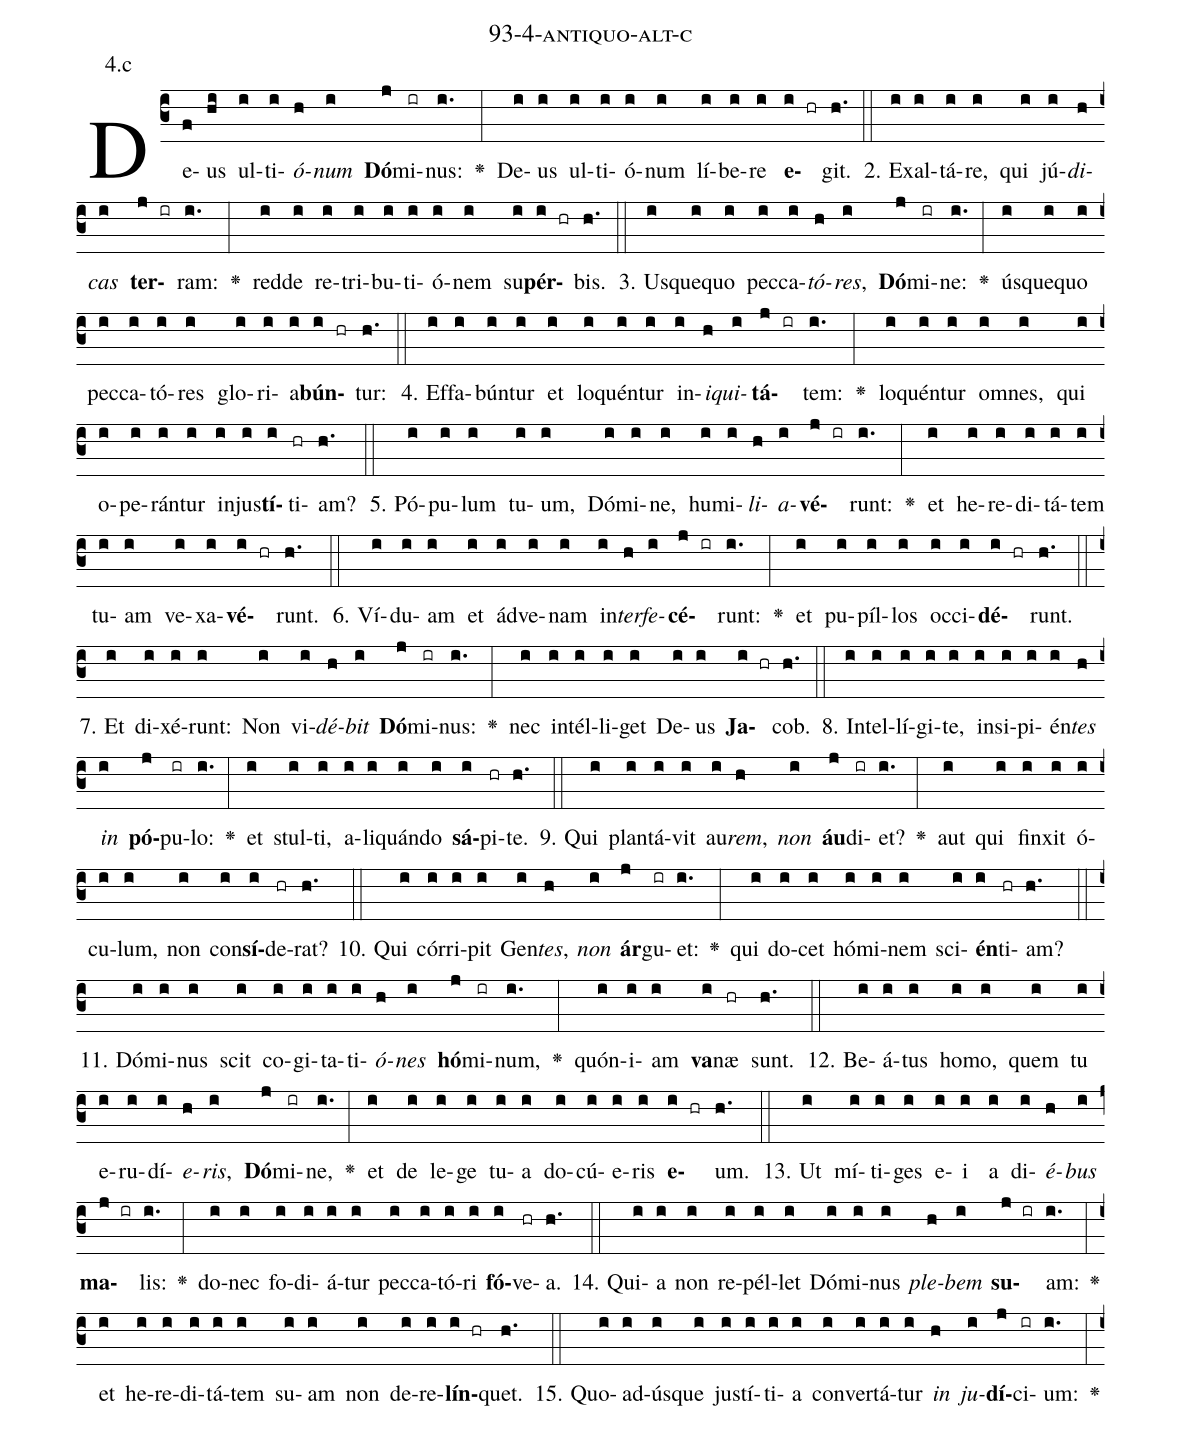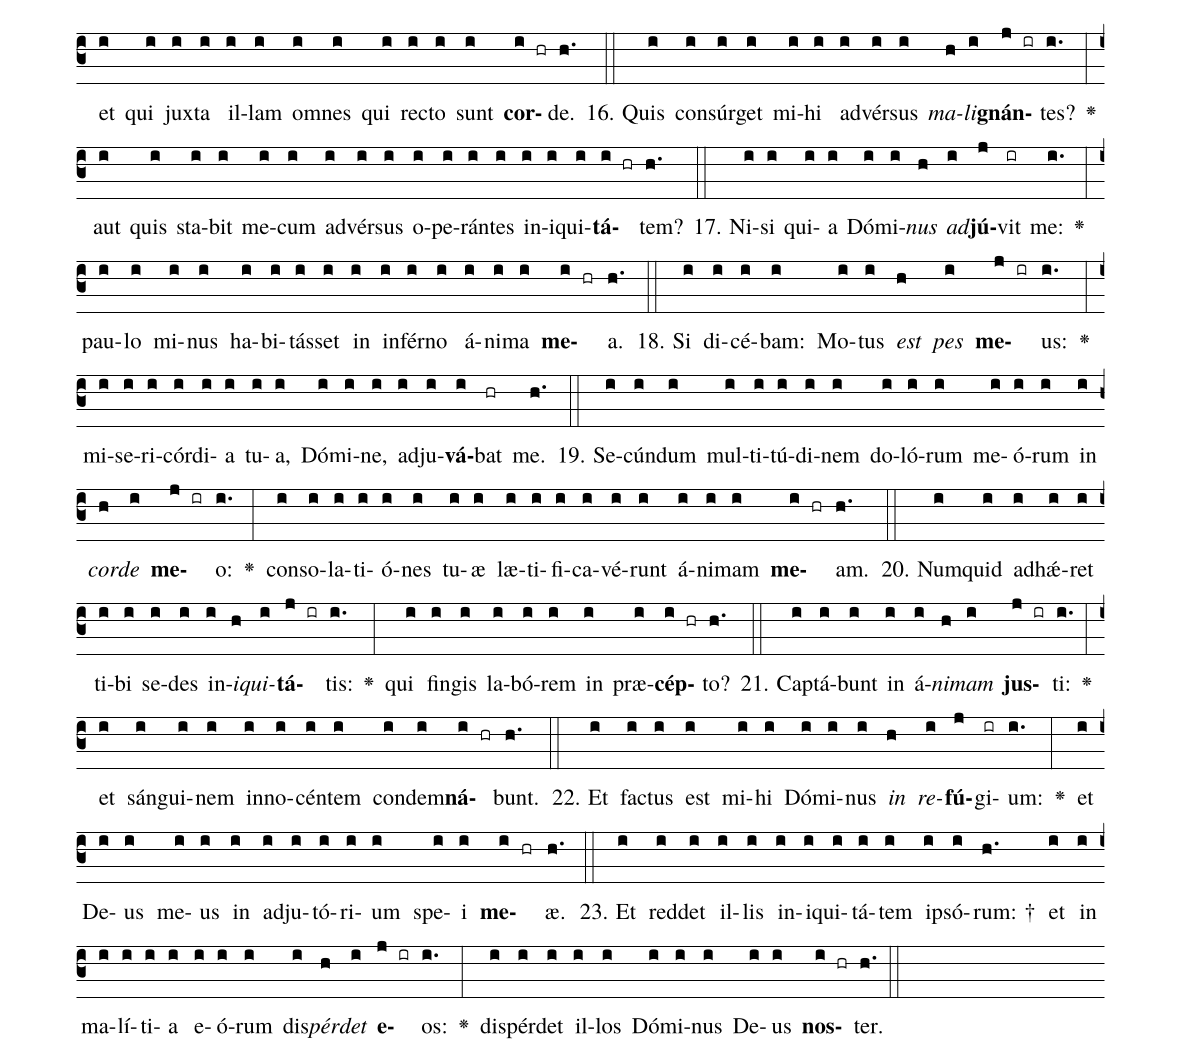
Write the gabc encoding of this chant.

name: 93-4-antiquo-alt-c;
annotation: 4.c;
%%
(c3)De(f)us(hi) ul(i)ti(i)<i>ó</i>(h)<i>num</i>(i) <b>Dó</b>(j)mi(ir)nus:(i.) <v>\greheightstar</v>(:) De(i)us(i) ul(i)ti(i)ó(i)num(i) lí(i)be(i)re(i) <b>e</b>(i hr)git.(h.) (::)
2. Ex(i)al(i)tá(i)re,(i) qui(i) jú(i)<i>di</i>(h)<i>cas</i>(i) <b>ter</b>(j ir)ram:(i.) <v>\greheightstar</v>(:) red(i)de(i) re(i)tri(i)bu(i)ti(i)ó(i)nem(i) su(i)<b>pér</b>(i hr)bis.(h.) (::)
3. Us(i)que(i)quo(i) pec(i)ca(i)<i>tó</i>(h)<i>res</i>,(i) <b>Dó</b>(j)mi(ir)ne:(i.) <v>\greheightstar</v>(:) ús(i)que(i)quo(i) pec(i)ca(i)tó(i)res(i) glo(i)ri(i)a(i)<b>bún</b>(i hr)tur:(h.) (::)
4. Ef(i)fa(i)bún(i)tur(i) et(i) lo(i)quén(i)tur(i) in(i)<i>i</i>(h)<i>qui</i>(i)<b>tá</b>(j ir)tem:(i.) <v>\greheightstar</v>(:) lo(i)quén(i)tur(i) om(i)nes,(i) qui(i) o(i)pe(i)rán(i)tur(i) in(i)jus(i)<b>tí</b>(i)ti(hr)am?(h.) (::)
5. Pó(i)pu(i)lum(i) tu(i)um,(i) Dó(i)mi(i)ne,(i) hu(i)mi(i)<i>li</i>(h)<i>a</i>(i)<b>vé</b>(j ir)runt:(i.) <v>\greheightstar</v>(:) et(i) he(i)re(i)di(i)tá(i)tem(i) tu(i)am(i) ve(i)xa(i)<b>vé</b>(i hr)runt.(h.) (::)
6. Ví(i)du(i)am(i) et(i) ád(i)ve(i)nam(i) in(i)<i>ter</i>(h)<i>fe</i>(i)<b>cé</b>(j ir)runt:(i.) <v>\greheightstar</v>(:) et(i) pu(i)píl(i)los(i) oc(i)ci(i)<b>dé</b>(i hr)runt.(h.) (::)
7. Et(i) di(i)xé(i)runt:(i) Non(i) vi(i)<i>dé</i>(h)<i>bit</i>(i) <b>Dó</b>(j)mi(ir)nus:(i.) <v>\greheightstar</v>(:) nec(i) in(i)tél(i)li(i)get(i) De(i)us(i) <b>Ja</b>(i hr)cob.(h.) (::)
8. In(i)tel(i)lí(i)gi(i)te,(i) in(i)si(i)pi(i)én(i)<i>tes</i>(h) <i>in</i>(i) <b>pó</b>(j)pu(ir)lo:(i.) <v>\greheightstar</v>(:) et(i) stul(i)ti,(i) a(i)li(i)quán(i)do(i) <b>sá</b>(i)pi(hr)te.(h.) (::)
9. Qui(i) plan(i)tá(i)vit(i) au(i)<i>rem</i>,(h) <i>non</i>(i) <b>áu</b>(j)di(ir)et?(i.) <v>\greheightstar</v>(:) aut(i) qui(i) fin(i)xit(i) ó(i)cu(i)lum,(i) non(i) con(i)<b>sí</b>(i)de(hr)rat?(h.) (::)
10. Qui(i) cór(i)ri(i)pit(i) Gen(i)<i>tes</i>,(h) <i>non</i>(i) <b>ár</b>(j)gu(ir)et:(i.) <v>\greheightstar</v>(:) qui(i) do(i)cet(i) hó(i)mi(i)nem(i) sci(i)<b>én</b>(i)ti(hr)am?(h.) (::)
11. Dó(i)mi(i)nus(i) scit(i) co(i)gi(i)ta(i)ti(i)<i>ó</i>(h)<i>nes</i>(i) <b>hó</b>(j)mi(ir)num,(i.) <v>\greheightstar</v>(:) quón(i)i(i)am(i) <b>va</b>(i)næ(hr) sunt.(h.) (::)
12. Be(i)á(i)tus(i) ho(i)mo,(i) quem(i) tu(i) e(i)ru(i)dí(i)<i>e</i>(h)<i>ris</i>,(i) <b>Dó</b>(j)mi(ir)ne,(i.) <v>\greheightstar</v>(:) et(i) de(i) le(i)ge(i) tu(i)a(i) do(i)cú(i)e(i)ris(i) <b>e</b>(i hr)um.(h.) (::)
13. Ut(i) mí(i)ti(i)ges(i) e(i)i(i) a(i) di(i)<i>é</i>(h)<i>bus</i>(i) <b>ma</b>(j ir)lis:(i.) <v>\greheightstar</v>(:) do(i)nec(i) fo(i)di(i)á(i)tur(i) pec(i)ca(i)tó(i)ri(i) <b>fó</b>(i)ve(hr)a.(h.) (::)
14. Qui(i)a(i) non(i) re(i)pél(i)let(i) Dó(i)mi(i)nus(i) <i>ple</i>(h)<i>bem</i>(i) <b>su</b>(j ir)am:(i.) <v>\greheightstar</v>(:) et(i) he(i)re(i)di(i)tá(i)tem(i) su(i)am(i) non(i) de(i)re(i)<b>lín</b>(i hr)quet.(h.) (::)
15. Quo(i)ad(i)ús(i)que(i) jus(i)tí(i)ti(i)a(i) con(i)ver(i)tá(i)tur(i) <i>in</i>(h) <i>ju</i>(i)<b>dí</b>(j)ci(ir)um:(i.) <v>\greheightstar</v>(:) et(i) qui(i) jux(i)ta(i) il(i)lam(i) om(i)nes(i) qui(i) rec(i)to(i) sunt(i) <b>cor</b>(i hr)de.(h.) (::)
16. Quis(i) con(i)súr(i)get(i) mi(i)hi(i) ad(i)vér(i)sus(i) <i>ma</i>(h)<i>li</i>(i)<b>gnán</b>(j ir)tes?(i.) <v>\greheightstar</v>(:) aut(i) quis(i) sta(i)bit(i) me(i)cum(i) ad(i)vér(i)sus(i) o(i)pe(i)rán(i)tes(i) in(i)i(i)qui(i)<b>tá</b>(i hr)tem?(h.) (::)
17. Ni(i)si(i) qui(i)a(i) Dó(i)mi(i)<i>nus</i>(h) <i>ad</i>(i)<b>jú</b>(j)vit(ir) me:(i.) <v>\greheightstar</v>(:) pau(i)lo(i) mi(i)nus(i) ha(i)bi(i)tás(i)set(i) in(i) in(i)fér(i)no(i) á(i)ni(i)ma(i) <b>me</b>(i hr)a.(h.) (::)
18. Si(i) di(i)cé(i)bam:(i) Mo(i)tus(i) <i>est</i>(h) <i>pes</i>(i) <b>me</b>(j ir)us:(i.) <v>\greheightstar</v>(:) mi(i)se(i)ri(i)cór(i)di(i)a(i) tu(i)a,(i) Dó(i)mi(i)ne,(i) ad(i)ju(i)<b>vá</b>(i)bat(hr) me.(h.) (::)
19. Se(i)cún(i)dum(i) mul(i)ti(i)tú(i)di(i)nem(i) do(i)ló(i)rum(i) me(i)ó(i)rum(i) in(i) <i>cor</i>(h)<i>de</i>(i) <b>me</b>(j ir)o:(i.) <v>\greheightstar</v>(:) con(i)so(i)la(i)ti(i)ó(i)nes(i) tu(i)æ(i) læ(i)ti(i)fi(i)ca(i)vé(i)runt(i) á(i)ni(i)mam(i) <b>me</b>(i hr)am.(h.) (::)
20. Num(i)quid(i) ad(i)hǽ(i)ret(i) ti(i)bi(i) se(i)des(i) in(i)<i>i</i>(h)<i>qui</i>(i)<b>tá</b>(j ir)tis:(i.) <v>\greheightstar</v>(:) qui(i) fin(i)gis(i) la(i)bó(i)rem(i) in(i) præ(i)<b>cép</b>(i hr)to?(h.) (::)
21. Cap(i)tá(i)bunt(i) in(i) á(i)<i>ni</i>(h)<i>mam</i>(i) <b>jus</b>(j ir)ti:(i.) <v>\greheightstar</v>(:) et(i) sán(i)gui(i)nem(i) in(i)no(i)cén(i)tem(i) con(i)dem(i)<b>ná</b>(i hr)bunt.(h.) (::)
22. Et(i) fac(i)tus(i) est(i) mi(i)hi(i) Dó(i)mi(i)nus(i) <i>in</i>(h) <i>re</i>(i)<b>fú</b>(j)gi(ir)um:(i.) <v>\greheightstar</v>(:) et(i) De(i)us(i) me(i)us(i) in(i) ad(i)ju(i)tó(i)ri(i)um(i) spe(i)i(i) <b>me</b>(i hr)æ.(h.) (::)
23. Et(i) red(i)det(i) il(i)lis(i) in(i)i(i)qui(i)tá(i)tem(i) ip(i)só(i)rum: †(h.) et(i) in(i) ma(i)lí(i)ti(i)a(i) e(i)ó(i)rum(i) dis(i)<i>pér</i>(h)<i>det</i>(i) <b>e</b>(j ir)os:(i.) <v>\greheightstar</v>(:) dis(i)pér(i)det(i) il(i)los(i) Dó(i)mi(i)nus(i) De(i)us(i) <b>nos</b>(i hr)ter.(h.) (::)
